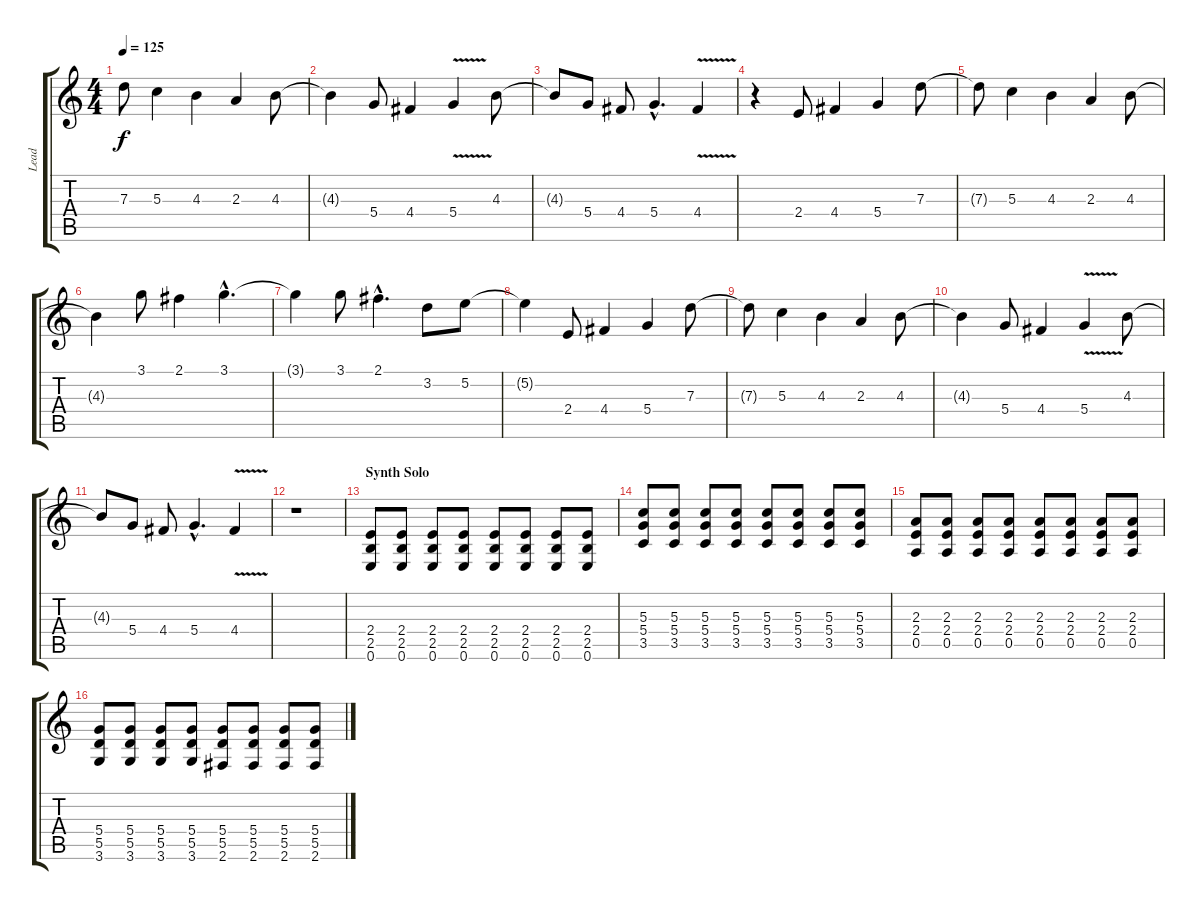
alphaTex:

\track ("Lead" "Lead") {instrument distortionguitar}
\staff {score tabs}
\tuning (E4 B3 G3 D3 A2 E2) {hide}
\ts (4 4)
\tempo 125
\clef g2
\ks c
7.3{t}.8{dy f} 5.3.4 4.3.4 2.3.4 4.3.8 |
4.3{t}.4 5.4.8 4.4.4 5.4{v}.4 4.3.8 |
4.3{t}.8 5.4.8 4.4.8 5.4{hac}.4{d} 4.4{v}.4 |
r.4 2.4.8 4.4.4 5.4.4 7.3.8 |
7.3{t}.8 5.3.4 4.3.4 2.3.4 4.3.8 |
4.3{t}.4 3.1.8 2.1.4 3.1{hac}.4{d} |
3.1{t}.4 3.1.8 2.1{hac}.4{d} 3.2.8 5.2.8 |
5.2{t}.4 2.4.8 4.4.4 5.4.4 7.3.8 |
7.3{t}.8 5.3.4 4.3.4 2.3.4 4.3.8 |
4.3{t}.4 5.4.8 4.4.4 5.4{v}.4 4.3.8 |
4.3{t}.8 5.4.8 4.4.8 5.4{hac}.4{d} 4.4{v}.4 |
r.1 |
\section ("" "Synth Solo")
(2.4 2.5 0.6).8 (2.4 2.5 0.6).8 (2.4 2.5 0.6).8 (2.4 2.5 0.6).8 (2.4 2.5 0.6).8 (2.4 2.5 0.6).8 (2.4 2.5 0.6).8 (2.4 2.5 0.6).8 |
(5.3 5.4 3.5).8 (5.3 5.4 3.5).8 (5.3 5.4 3.5).8 (5.3 5.4 3.5).8 (5.3 5.4 3.5).8 (5.3 5.4 3.5).8 (5.3 5.4 3.5).8 (5.3 5.4 3.5).8 |
(2.3 2.4 0.5).8 (2.3 2.4 0.5).8 (2.3 2.4 0.5).8 (2.3 2.4 0.5).8 (2.3 2.4 0.5).8 (2.3 2.4 0.5).8 (2.3 2.4 0.5).8 (2.3 2.4 0.5).8 |
(5.4 5.5 3.6).8 (5.4 5.5 3.6).8 (5.4 5.5 3.6).8 (5.4 5.5 3.6).8 (5.4 5.5 2.6).8 (5.4 5.5 2.6).8 (5.4 5.5 2.6).8 (5.4 5.5 2.6).8
